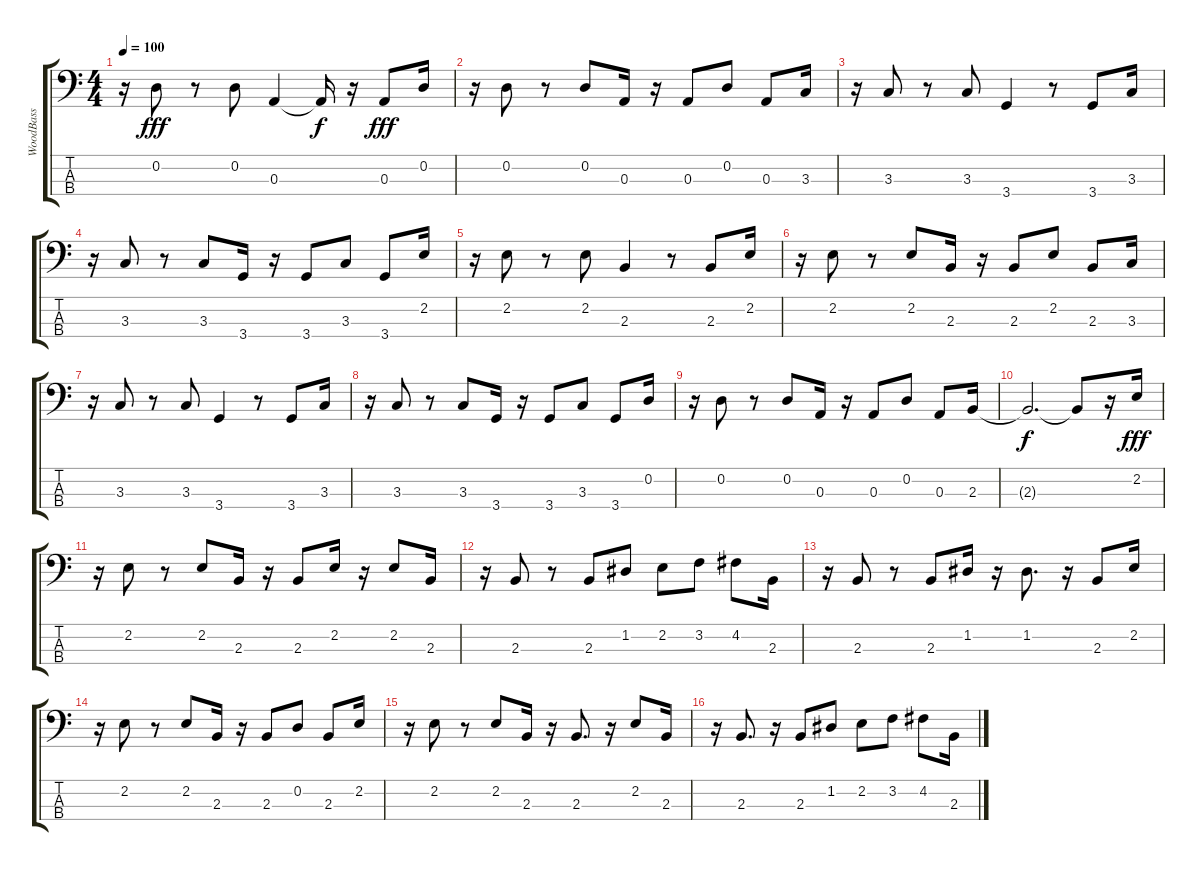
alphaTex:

\track ("WoodBass" "WoodBass") {instrument electricbassfinger}
\staff {score tabs}
\tuning (G2 D2 A1 E1) {hide}
\ts (4 4)
\tempo 100
\clef f4
\ks c
r.16{dy fff} 0.2.8 r.8 0.2.8 0.3.4 0.3{t}.16{dy f} r.16 0.3.8{dy fff} 0.2.16 |
r.16 0.2.8 r.8 0.2.8 0.3.16 r.16 0.3.8 0.2.8 0.3.8 3.3.16 |
r.16 3.3.8 r.8 3.3.8 3.4.4 r.8 3.4.8 3.3.16 |
r.16 3.3.8 r.8 3.3.8 3.4.16 r.16 3.4.8 3.3.8 3.4.8 2.2.16 |
r.16 2.2.8 r.8 2.2.8 2.3.4 r.8 2.3.8 2.2.16 |
r.16 2.2.8 r.8 2.2.8 2.3.16 r.16 2.3.8 2.2.8 2.3.8 3.3.16 |
r.16 3.3.8 r.8 3.3.8 3.4.4 r.8 3.4.8 3.3.16 |
r.16 3.3.8 r.8 3.3.8 3.4.16 r.16 3.4.8 3.3.8 3.4.8 0.2.16 |
r.16 0.2.8 r.8 0.2.8 0.3.16 r.16 0.3.8 0.2.8 0.3.8 2.3.16 |
2.3{t}.2{d dy f} 2.3{t}.8 r.16 2.2.16{dy fff} |
r.16 2.2.8 r.8 2.2.8 2.3.16 r.16 2.3.8 2.2.16 r.16 2.2.8 2.3.16 |
r.16 2.3.8 r.8 2.3.8 1.2.8 2.2.8 3.2.8 4.2.8 2.3.16 |
r.16 2.3.8 r.8 2.3.8 1.2.16 r.16 1.2.8{d} r.16 2.3.8 2.2.16 |
r.16 2.2.8 r.8 2.2.8 2.3.16 r.16 2.3.8 0.2.8 2.3.8 2.2.16 |
r.16 2.2.8 r.8 2.2.8 2.3.16 r.16 2.3.8{d} r.16 2.2.8 2.3.16 |
r.16 2.3.8{d} r.16 2.3.8 1.2.8 2.2.8 3.2.8 4.2.8 2.3.16
